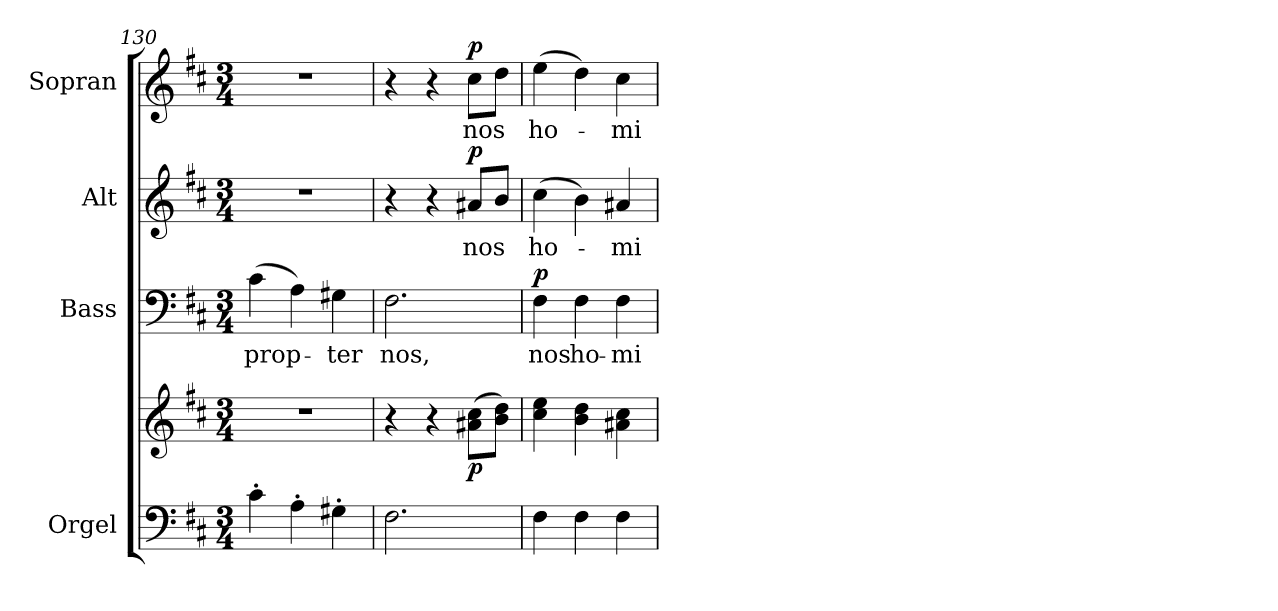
**kern	**kern	**dynam	**kern	**text	**dynam	**kern	**text	**dynam	**kern	**text	**dynam
*part4	*part4	*part4	*part3	*part3	*part3	*part2	*part2	*part2	*part1	*part1	*part1
*staff5	*staff4	*staff4/5	*staff3	*staff3	*staff3	*staff2	*staff2	*staff2	*staff1	*staff1	*staff1
*I"Orgel	*	*	*I"Bass	*	*	*I"Alt	*	*	*I"Sopran	*	*
*	*	*	*I'B.	*	*	*I'A.	*	*	*I'S.	*	*
*clefF4	*clefG2	*	*clefF4	*	*	*clefG2	*	*	*clefG2	*	*
*k[f#c#]	*k[f#c#]	*	*k[f#c#]	*	*	*k[f#c#]	*	*	*k[f#c#]	*	*
*D:	*D:	*	*D:	*	*	*D:	*	*	*D:	*	*
*M3/4	*M3/4	*	*M3/4	*	*	*M3/4	*	*	*M3/4	*	*
=130	=130	=130	=130	=130	=130	=130	=130	=130	=130	=130	=130
!	!	!	!	!LO:LY:b	!	!	!	!	!	!	!
4c#'>\	2.r	.	(>4c#\	prop-	.	2.r	.	.	2.r	.	.
4A'>\	.	.	4A\)	.	.	.	.	.	.	.	.
!	!	!	!	!LO:LY:b	!	!	!	!	!	!	!
4G#X'>\	.	.	4G#X\	-ter	.	.	.	.	.	.	.
=131	=131	=131	=131	=131	=131	=131	=131	=131	=131	=131	=131
!	!	!	!	!LO:LY:b	!	!	!	!	!	!	!
2.F#\	4r	.	2.F#\	nos,	.	4r	.	.	4r	.	.
.	4r	.	.	.	.	4r	.	.	4r	.	.
!	!	!LO:DY:b	!	!	!	!	!LO:LY:b	!LO:DY:a	!	!LO:LY:b	!LO:DY:a
.	(>8a#X\ 8cc#\L	p	.	.	.	8a#X/L	nos	p	8cc#\L	nos	p
.	8b\ 8dd\J)	.	.	.	.	8b/J	.	.	8dd\J	.	.
=132	=132	=132	=132	=132	=132	=132	=132	=132	=132	=132	=132
!	!	!	!	!LO:LY:b	!LO:DY:a	!	!LO:LY:b	!	!	!LO:LY:b	!
4F#\	4cc#\ 4ee\	.	4F#\	nos	p	(>4cc#\	ho-	.	(>4ee\	ho-	.
!	!	!	!	!LO:LY:b	!	!	!	!	!	!	!
4F#\	4b\ 4dd\	.	4F#\	ho-	.	4b\)	.	.	4dd\)	.	.
!	!	!	!	!LO:LY:b	!	!	!LO:LY:b	!	!	!LO:LY:b	!
4F#\	4a#X\ 4cc#\	.	4F#\	-mi-	.	4a#X/	-mi-	.	4cc#\	-mi-	.
=	=	=	=	=	=	=	=	=	=	=	=
*-	*-	*-	*-	*-	*-	*-	*-	*-	*-	*-	*-
